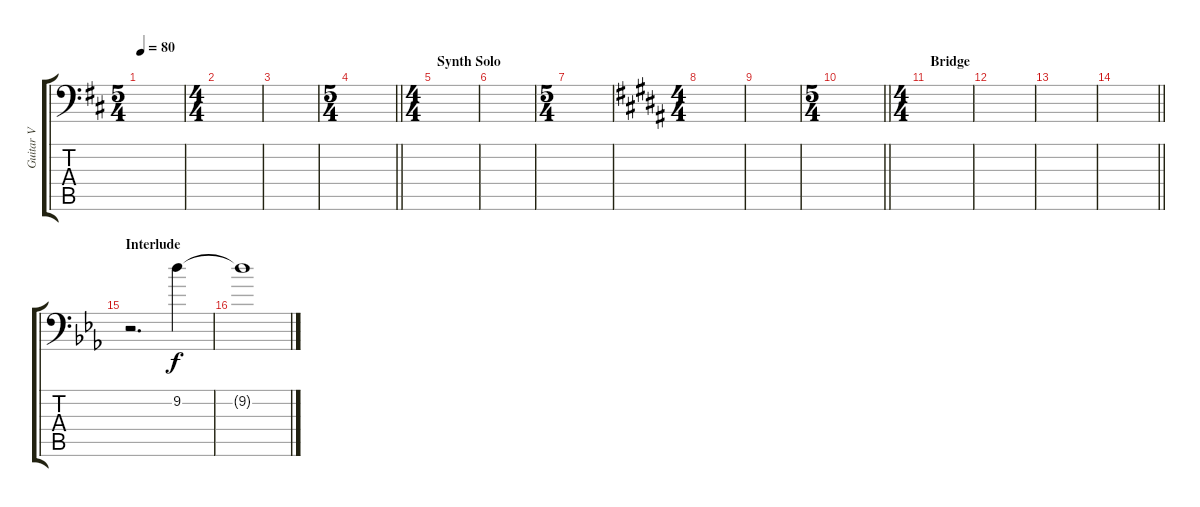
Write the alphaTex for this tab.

\track ("Guitar V" "Guitar V") {instrument distortionguitar}
\staff {score tabs}
\tuning (Bb3 F3 Db3 Ab2 Eb2 Eb1) {hide}
\ts (5 4)
\tempo 80
\clef f4
\ks d
|
\ts (4 4)
|
|
\ts (5 4)
\barLineRight lightlight
|
\ts (4 4)
\section ("" "Synth Solo")
|
|
\ts (5 4)
|
\ts (4 4)
\ks b
|
|
\ts (5 4)
\barLineRight lightlight
|
\ts (4 4)
\section ("" "Bridge")
|
|
|
\barLineRight lightlight
|
\section ("" "Interlude")
\ks eb
r.2{d} 9.2.4 |
9.2{t}.1
